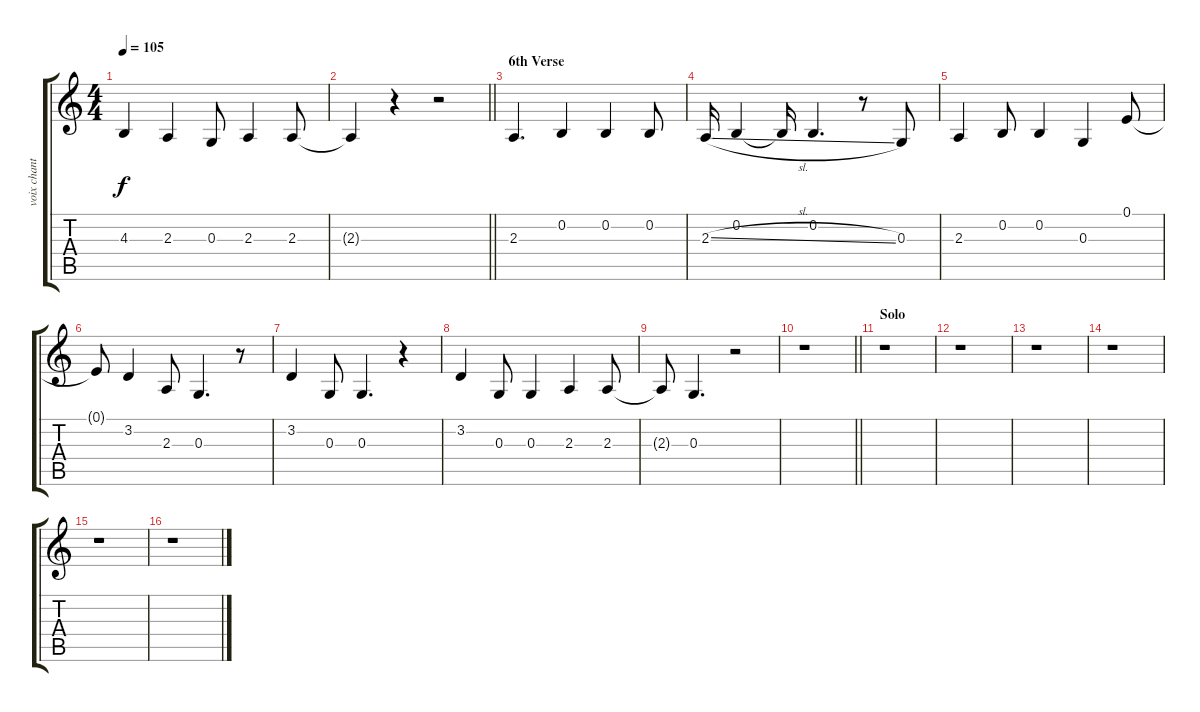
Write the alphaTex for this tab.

\track ("voix chant" "voix chant") {instrument lead2sawtooth}
\staff {score tabs}
\tuning (E4 B3 G3 D3 A2 E2) {hide}
\ts (4 4)
\tempo 105
\clef g2
\ks c
4.3.4{dy f} 2.3.4 0.3.8 2.3.4 2.3.8 |
\barLineRight lightlight
2.3{t}.4 r.4 r.2 |
\section ("" "6th Verse")
2.3.4{d volume 12} 0.2.4 0.2.4 0.2.8 |
2.3{sl}.16 0.2.4 0.2{t}.16 0.2.4{d} r.8 0.3.8 |
2.3.4 0.2.8 0.2.4 0.3.4 0.1.8 |
0.1{t}.8 3.2.4 2.3.8 0.3.4{d} r.8 |
3.2.4 0.3.8 0.3.4{d} r.4 |
3.2.4 0.3.8 0.3.4 2.3.4 2.3.8 |
2.3{t}.8 0.3.4{d} r.2 |
\barLineRight lightlight
r.1 |
\section ("" "Solo")
r.1 |
r.1 |
r.1 |
r.1 |
r.1 |
r.1
